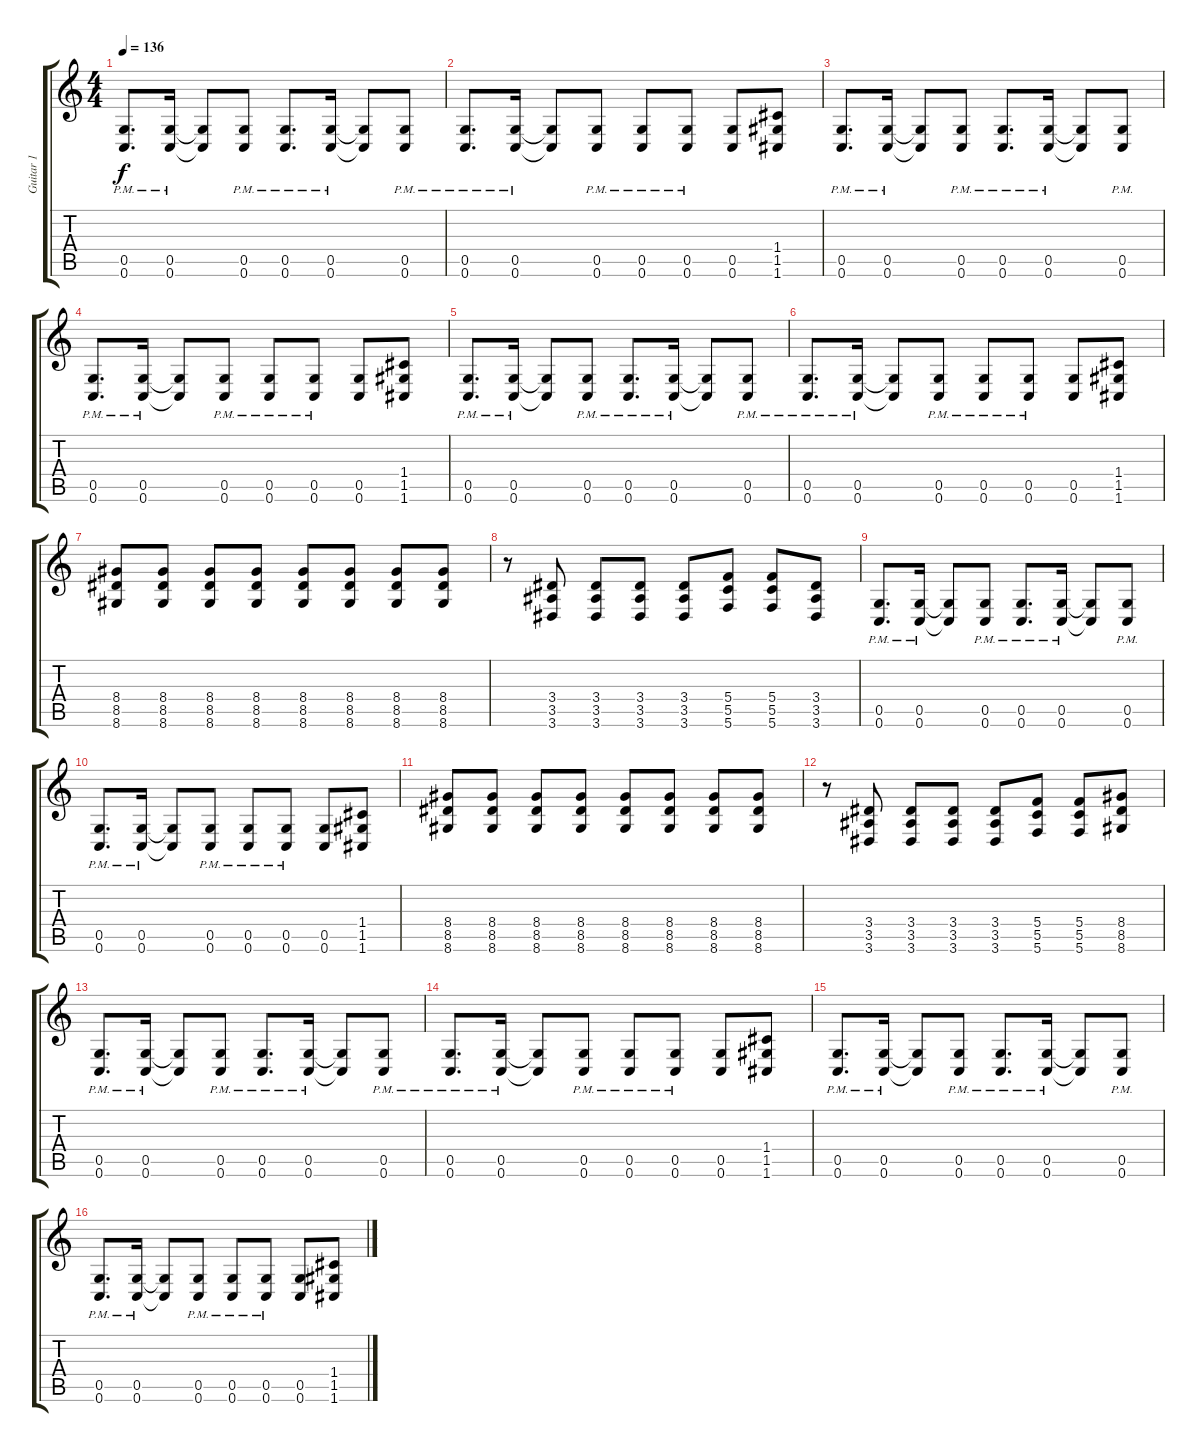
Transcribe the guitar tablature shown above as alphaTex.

\track ("Guitar 1" "Guitar 1") {instrument distortionguitar}
\staff {score tabs}
\tuning (D4 A3 F3 C3 G2 C2) {hide}
\ts (4 4)
\tempo 136
\clef g2
\ks c
(0.5{pm} 0.6{pm}).8{d dy f} (0.5{pm} 0.6{pm}).16 (0.5{t} 0.6{t}).8 (0.5{pm} 0.6{pm}).8 (0.5{pm} 0.6{pm}).8{d} (0.5{pm} 0.6{pm}).16 (0.5{t} 0.6{t}).8 (0.5{pm} 0.6{pm}).8 |
(0.5{pm} 0.6{pm}).8{d} (0.5{pm} 0.6{pm}).16 (0.5{t} 0.6{t}).8 (0.5{pm} 0.6{pm}).8 (0.5{pm} 0.6{pm}).8 (0.5{pm} 0.6{pm}).8 (0.5 0.6).8 (1.4 1.5 1.6).8 |
(0.5{pm} 0.6{pm}).8{d} (0.5{pm} 0.6{pm}).16 (0.5{t} 0.6{t}).8 (0.5{pm} 0.6{pm}).8 (0.5{pm} 0.6{pm}).8{d} (0.5{pm} 0.6{pm}).16 (0.5{t} 0.6{t}).8 (0.5{pm} 0.6{pm}).8 |
(0.5{pm} 0.6{pm}).8{d} (0.5{pm} 0.6{pm}).16 (0.5{t} 0.6{t}).8 (0.5{pm} 0.6{pm}).8 (0.5{pm} 0.6{pm}).8 (0.5{pm} 0.6{pm}).8 (0.5 0.6).8 (1.4 1.5 1.6).8 |
(0.5{pm} 0.6{pm}).8{d} (0.5{pm} 0.6{pm}).16 (0.5{t} 0.6{t}).8 (0.5{pm} 0.6{pm}).8 (0.5{pm} 0.6{pm}).8{d} (0.5{pm} 0.6{pm}).16 (0.5{t} 0.6{t}).8 (0.5{pm} 0.6{pm}).8 |
(0.5{pm} 0.6{pm}).8{d} (0.5{pm} 0.6{pm}).16 (0.5{t} 0.6{t}).8 (0.5{pm} 0.6{pm}).8 (0.5{pm} 0.6{pm}).8 (0.5{pm} 0.6{pm}).8 (0.5 0.6).8 (1.4 1.5 1.6).8 |
(8.4 8.5 8.6).8 (8.4 8.5 8.6).8 (8.4 8.5 8.6).8 (8.4 8.5 8.6).8 (8.4 8.5 8.6).8 (8.4 8.5 8.6).8 (8.4 8.5 8.6).8 (8.4 8.5 8.6).8 |
r.8 (3.4 3.5 3.6).8 (3.4 3.5 3.6).8 (3.4 3.5 3.6).8 (3.4 3.5 3.6).8 (5.4 5.5 5.6).8 (5.4 5.5 5.6).8 (3.4 3.5 3.6).8 |
(0.5{pm} 0.6{pm}).8{d} (0.5{pm} 0.6{pm}).16 (0.5{t} 0.6{t}).8 (0.5{pm} 0.6{pm}).8 (0.5{pm} 0.6{pm}).8{d} (0.5{pm} 0.6{pm}).16 (0.5{t} 0.6{t}).8 (0.5{pm} 0.6{pm}).8 |
(0.5{pm} 0.6{pm}).8{d} (0.5{pm} 0.6{pm}).16 (0.5{t} 0.6{t}).8 (0.5{pm} 0.6{pm}).8 (0.5{pm} 0.6{pm}).8 (0.5{pm} 0.6{pm}).8 (0.5 0.6).8 (1.4 1.5 1.6).8 |
(8.4 8.5 8.6).8 (8.4 8.5 8.6).8 (8.4 8.5 8.6).8 (8.4 8.5 8.6).8 (8.4 8.5 8.6).8 (8.4 8.5 8.6).8 (8.4 8.5 8.6).8 (8.4 8.5 8.6).8 |
r.8 (3.4 3.5 3.6).8 (3.4 3.5 3.6).8 (3.4 3.5 3.6).8 (3.4 3.5 3.6).8 (5.4 5.5 5.6).8 (5.4 5.5 5.6).8 (8.4 8.5 8.6).8 |
(0.5{pm} 0.6{pm}).8{d} (0.5{pm} 0.6{pm}).16 (0.5{t} 0.6{t}).8 (0.5{pm} 0.6{pm}).8 (0.5{pm} 0.6{pm}).8{d} (0.5{pm} 0.6{pm}).16 (0.5{t} 0.6{t}).8 (0.5{pm} 0.6{pm}).8 |
(0.5{pm} 0.6{pm}).8{d} (0.5{pm} 0.6{pm}).16 (0.5{t} 0.6{t}).8 (0.5{pm} 0.6{pm}).8 (0.5{pm} 0.6{pm}).8 (0.5{pm} 0.6{pm}).8 (0.5 0.6).8 (1.4 1.5 1.6).8 |
(0.5{pm} 0.6{pm}).8{d} (0.5{pm} 0.6{pm}).16 (0.5{t} 0.6{t}).8 (0.5{pm} 0.6{pm}).8 (0.5{pm} 0.6{pm}).8{d} (0.5{pm} 0.6{pm}).16 (0.5{t} 0.6{t}).8 (0.5{pm} 0.6{pm}).8 |
(0.5{pm} 0.6{pm}).8{d} (0.5{pm} 0.6{pm}).16 (0.5{t} 0.6{t}).8 (0.5{pm} 0.6{pm}).8 (0.5{pm} 0.6{pm}).8 (0.5{pm} 0.6{pm}).8 (0.5 0.6).8 (1.4 1.5 1.6).8
